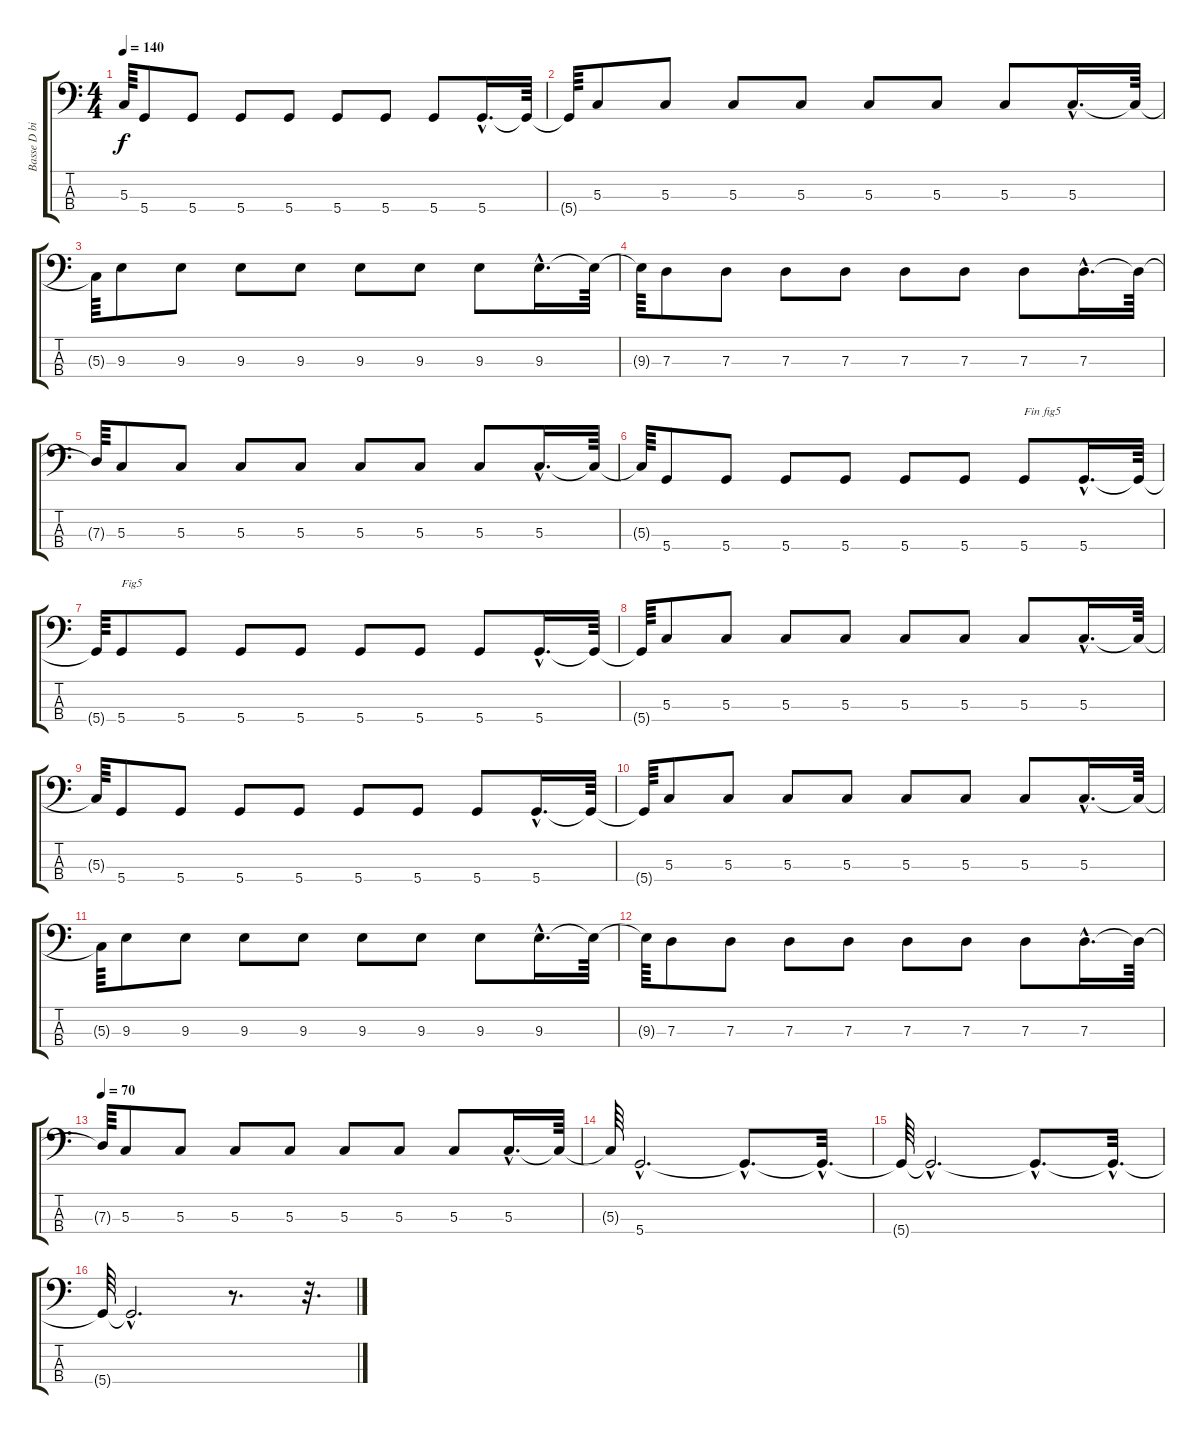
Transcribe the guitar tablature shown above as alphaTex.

\track ("Basse D bis" "Basse D bi") {instrument synthbass2}
\staff {score tabs}
\tuning (F2 C2 G1 D1) {hide}
\ts (4 4)
\tempo 140
\clef f4
\ks c
5.3{t}.64{dy f} 5.4.8 5.4.8 5.4.8 5.4.8 5.4.8 5.4.8 5.4.8 5.4{hac}.16{d} 5.4{t}.64 |
5.4{t}.64 5.3.8 5.3.8 5.3.8 5.3.8 5.3.8 5.3.8 5.3.8 5.3{hac}.16{d} 5.3{t}.64 |
5.3{t}.64 9.3.8 9.3.8 9.3.8 9.3.8 9.3.8 9.3.8 9.3.8 9.3{hac}.16{d} 9.3{t}.64 |
9.3{t}.64 7.3.8 7.3.8 7.3.8 7.3.8 7.3.8 7.3.8 7.3.8 7.3{hac}.16{d} 7.3{t}.64 |
7.3{t}.64 5.3.8 5.3.8 5.3.8 5.3.8 5.3.8 5.3.8 5.3.8 5.3{hac}.16{d} 5.3{t}.64 |
5.3{t}.64 5.4.8 5.4.8 5.4.8 5.4.8 5.4.8 5.4.8 5.4.8{txt "Fin fig5"} 5.4{hac}.16{d} 5.4{t}.64 |
5.4{t}.64 5.4.8{txt "Fig5"} 5.4.8 5.4.8 5.4.8 5.4.8 5.4.8 5.4.8 5.4{hac}.16{d} 5.4{t}.64 |
5.4{t}.64 5.3.8 5.3.8 5.3.8 5.3.8 5.3.8 5.3.8 5.3.8 5.3{hac}.16{d} 5.3{t}.64 |
5.3{t}.64 5.4.8 5.4.8 5.4.8 5.4.8 5.4.8 5.4.8 5.4.8 5.4{hac}.16{d} 5.4{t}.64 |
5.4{t}.64 5.3.8 5.3.8 5.3.8 5.3.8 5.3.8 5.3.8 5.3.8 5.3{hac}.16{d} 5.3{t}.64 |
5.3{t}.64 9.3.8 9.3.8 9.3.8 9.3.8 9.3.8 9.3.8 9.3.8 9.3{hac}.16{d} 9.3{t}.64 |
9.3{t}.64 7.3.8 7.3.8 7.3.8 7.3.8 7.3.8 7.3.8 7.3.8 7.3{hac}.16{d} 7.3{t}.64 |
\tempo 70
7.3{t}.64 5.3.8 5.3.8 5.3.8 5.3.8 5.3.8 5.3.8 5.3.8 5.3{hac}.16{d} 5.3{t}.64 |
5.3{t}.64 5.4{hac}.2{d} 5.4{hac t}.8{d} 5.4{hac t}.32{d} |
5.4{t}.64 5.4{hac t}.2{d volume 0} 5.4{hac t}.8{d} 5.4{hac t}.32{d} |
5.4{t}.64 5.4{hac t}.2{d} r.8{d} r.32{d}
